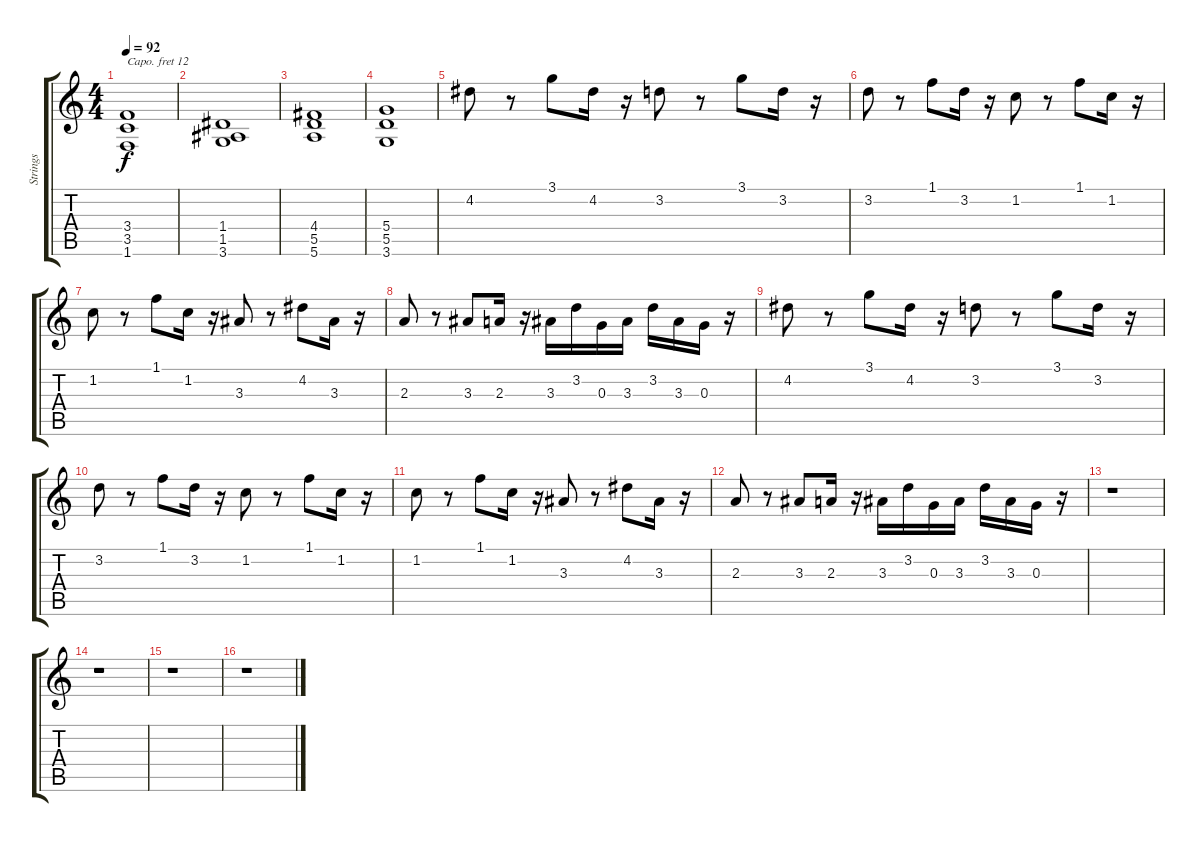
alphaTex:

\track ("Strings" "Strings") {instrument synthstrings1}
\staff {score tabs}
\capo 12
\tuning (E4 B3 G3 D3 A2 E2) {hide}
\ts (4 4)
\tempo 92
\clef g2
\ks c
(3.4 3.5 1.6).1{dy f} |
(1.4 1.5 3.6).1 |
(4.4 5.5 5.6).1 |
(5.4 5.5 3.6).1 |
4.2.8 r.8 3.1.8 4.2.16 r.16 3.2.8 r.8 3.1.8 3.2.16 r.16 |
3.2.8 r.8 1.1.8 3.2.16 r.16 1.2.8 r.8 1.1.8 1.2.16 r.16 |
1.2.8 r.8 1.1.8 1.2.16 r.16 3.3.8 r.8 4.2.8 3.3.16 r.16 |
2.3.8 r.8 3.3.8 2.3.16 r.16 3.3.16 3.2.16 0.3.16 3.3.16 3.2.16 3.3.16 0.3.16 r.16 |
4.2.8 r.8 3.1.8 4.2.16 r.16 3.2.8 r.8 3.1.8 3.2.16 r.16 |
3.2.8 r.8 1.1.8 3.2.16 r.16 1.2.8 r.8 1.1.8 1.2.16 r.16 |
1.2.8 r.8 1.1.8 1.2.16 r.16 3.3.8 r.8 4.2.8 3.3.16 r.16 |
2.3.8 r.8 3.3.8 2.3.16 r.16 3.3.16 3.2.16 0.3.16 3.3.16 3.2.16 3.3.16 0.3.16 r.16 |
r.1 |
r.1 |
r.1 |
r.1
